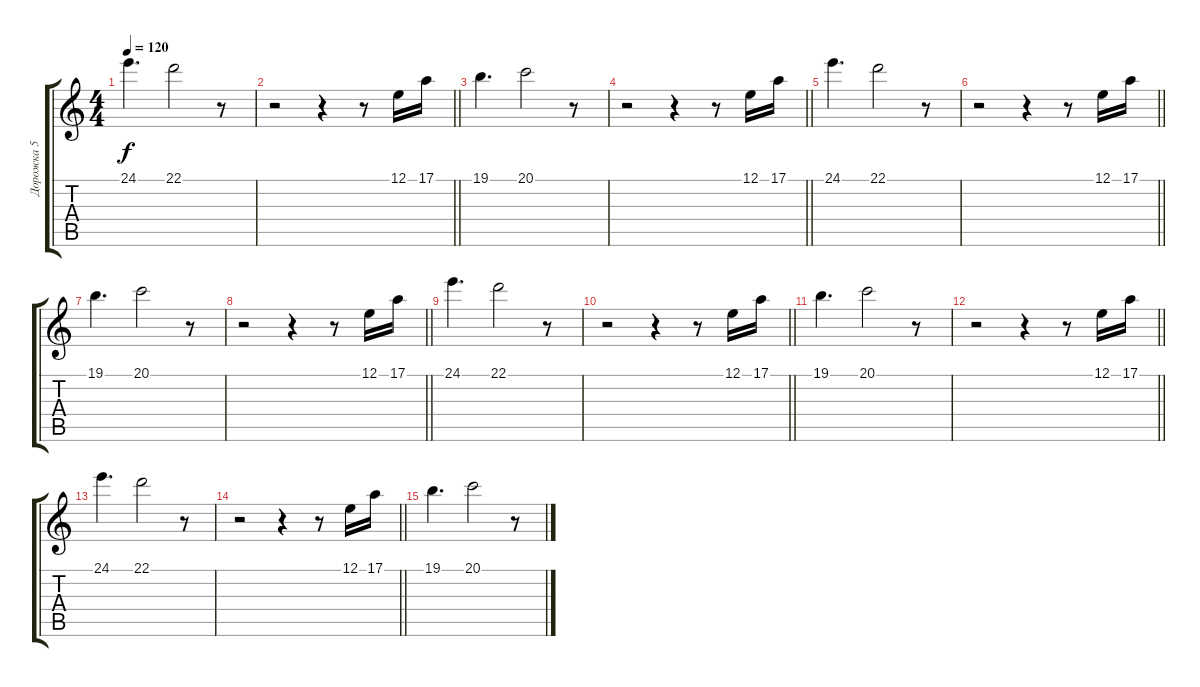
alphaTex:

\track ("Дорожка 5" "Дорожка 5") {instrument electricgrandpiano}
\staff {score tabs}
\tuning (E4 B3 G3 D3 A2 E2) {hide}
\ts (4 4)
\tempo 120
\clef g2
\ks c
24.1.4{d dy f} 22.1.2 r.8 |
\barLineRight lightlight
r.2 r.4 r.8 12.1.16 17.1.16 |
19.1.4{d} 20.1.2 r.8 |
\barLineRight lightlight
r.2 r.4 r.8 12.1.16 17.1.16 |
24.1.4{d} 22.1.2 r.8 |
\barLineRight lightlight
r.2 r.4 r.8 12.1.16 17.1.16 |
19.1.4{d} 20.1.2 r.8 |
\barLineRight lightlight
r.2 r.4 r.8 12.1.16 17.1.16 |
24.1.4{d} 22.1.2 r.8 |
\barLineRight lightlight
r.2 r.4 r.8 12.1.16 17.1.16 |
19.1.4{d} 20.1.2 r.8 |
\barLineRight lightlight
r.2 r.4 r.8 12.1.16 17.1.16 |
24.1.4{d} 22.1.2 r.8 |
\barLineRight lightlight
r.2 r.4 r.8 12.1.16 17.1.16 |
19.1.4{d} 20.1.2 r.8
